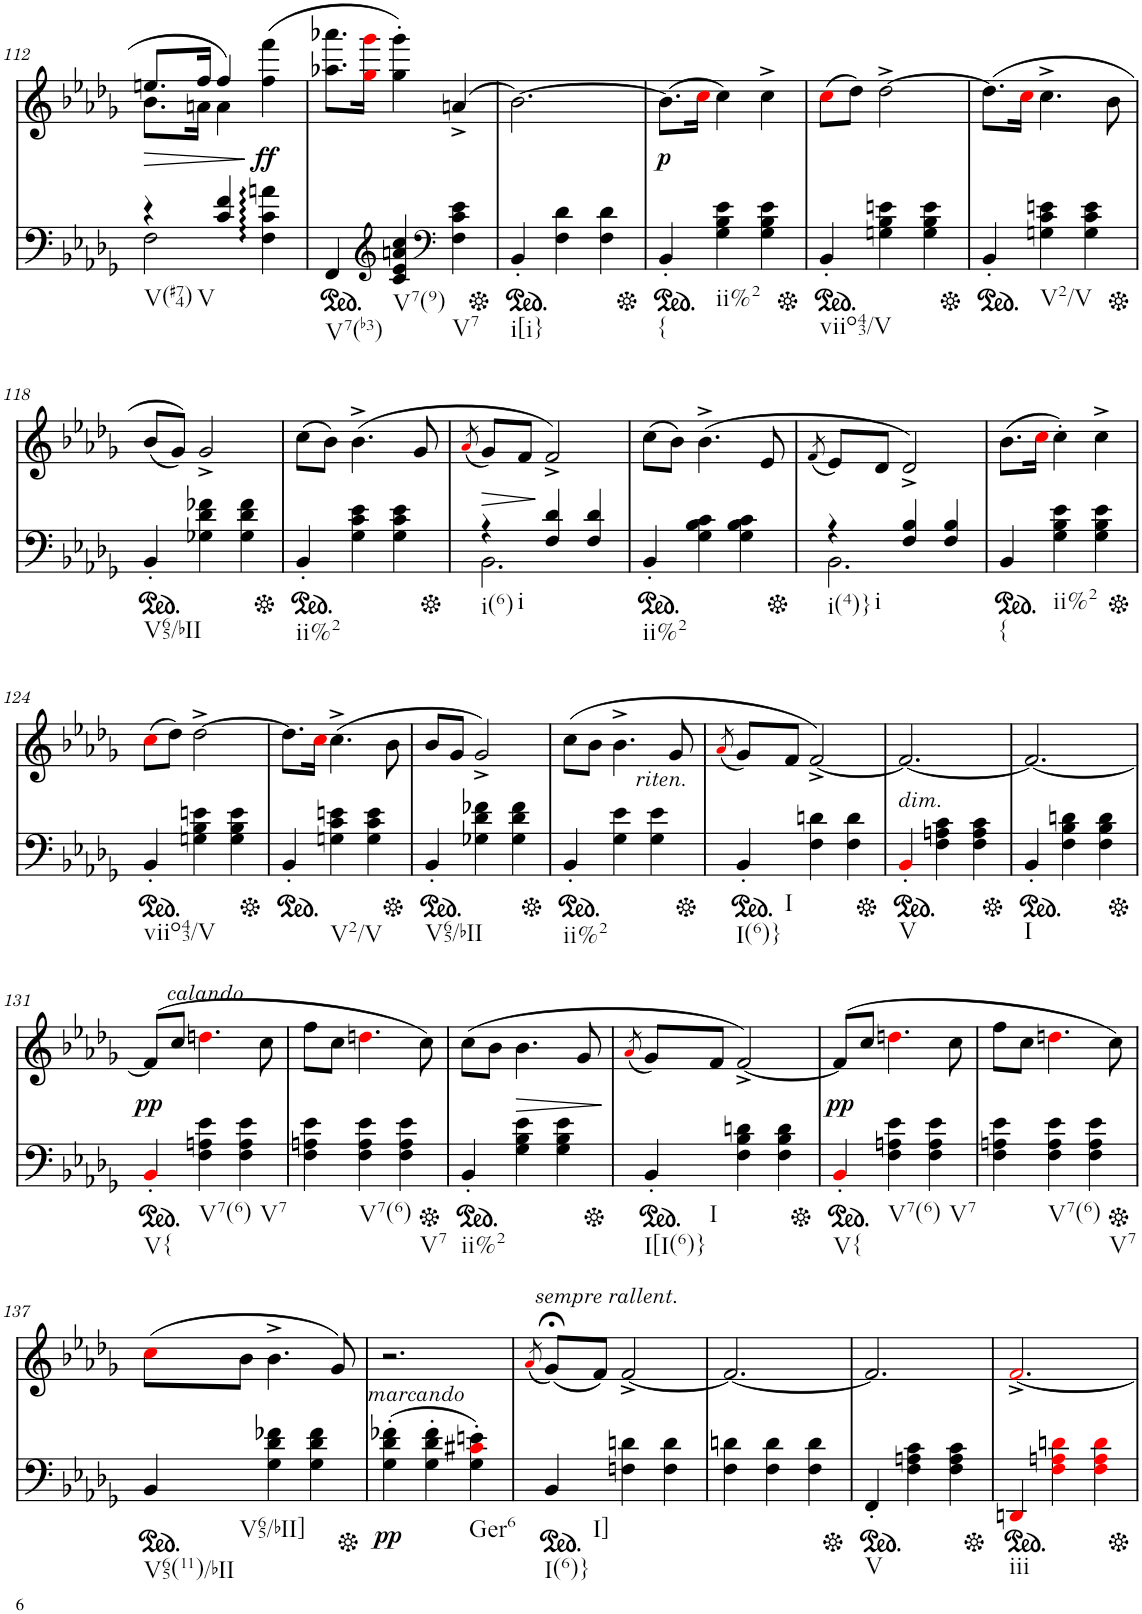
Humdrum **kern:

**kern	**dynam	**kern	**dynam
*part2	*part2	*part1	*part1
*staff2	*staff2	*staff1	*staff1
*I"piano	*	*I"piano	*
*I'Pno	*	*I'Pno	*
!!LO:PB:g=z
*clefF4	*	*clefG2	*
*k[b-e-a-d-g-]	*	*k[b-e-a-d-g-]	*
*M3/4	*	*M3/4	*
=112	=112	=112	=112
*^	*	*	*
!LO:TX:b:t=V(#74)	!	!	!	!
!LO:TX:b:t=V	!	!	!	!
!	!	!	!	!LO:HP:b
*	*	*	*^	*
4r	2F\	.	8.een/L	8.b-\L	>
.	.	.	16ff/Jk	16an\Jk	.
4c/ 4f/	.	.	4ff/	4a\	.
!	!	!	!	!	!LO:DY:n=1:b
4F\ 4c\ 4an\	4ryy	.	(4ff\ 4fff\	4ryy	] ff
*v	*v	*	*	*	*
*	*	*v	*v	*
=113	=113	=113	=113
*ped	*	*	*
*^	*	*^	*
!LO:TX:b:t=V7(b3)	!	!	!	!	!
*v	*v	*	*	*	*
*	*	*v	*v	*
4FF/	.	8.aa-X\ 8.aaa-X\L	.
.	.	16gg-i\ 16ggg-i\Jk	.
*clefG2	*	*	*
!LO:TX:b:t=V7(9)	!	!	!
4c/ 4e-/ 4an/ 4cc/	.	4gg-\' 4ggg-\')	.
*clefF4	*	*	*
!LO:TX:b:t=V7	!	!	!
4F\ 4c\ 4e-\	.	(4an^/	.
=114	=114	=114	=114
*Xped	*	*	*
*ped	*	*	*
!LO:TX:b:t=i[i}	!	!	!
4BB-'/	.	[2.b-\)	.
4F\ 4d-\	.	.	.
4F\ 4d-\	.	.	.
=115	=115	=115	=115
*Xped	*	*	*
*ped	*	*	*
!LO:TX:b:t={	!	!	!
!	!	!	!LO:DY:b
4BB-'/	.	(8.b-\L]	p
.	.	16cci\Jk	.
!LO:TX:b:t=ii%2	!	!	!
4G-\ 4B-\ 4e-\	.	4cc\)	.
4G-\ 4B-\ 4e-\	.	4cc^\	.
=116	=116	=116	=116
*Xped	*	*	*
*ped	*	*	*
!LO:TX:b:t=viio43/V	!	!	!
4BB-'/	.	(8cci\L	.
.	.	8dd-\J)	.
4Gn\ 4B-\ 4en\	.	[2dd-^\	.
4G\ 4B-\ 4e\	.	.	.
=117	=117	=117	=117
*Xped	*	*	*
*ped	*	*	*
4BB-'/	.	(8.dd-\L]	.
.	.	16cci\Jk	.
!LO:TX:b:t=V2/V	!	!	!
4Gn\ 4c\ 4en\	.	4.cc^\	.
4G\ 4c\ 4e\	.	.	.
.	.	8b-\	.
!!LO:LB:g=z
=118	=118	=118	=118
*Xped	*	*	*
*ped	*	*	*
!LO:TX:b:t=V65/bII	!	!	!
4BB-'/	.	(8b-/L	.
.	.	8g-/J))	.
4G-X\ 4d-\ 4f-X\	.	2g-^/	.
4G-\ 4d-\ 4f-\	.	.	.
=119	=119	=119	=119
*Xped	*	*	*
*ped	*	*	*
!LO:TX:b:t=ii%2	!	!	!
4BB-'/	.	(8cc\L	.
.	.	8b-\J)	.
4G-\ 4c\ 4e-\	.	(4.b-^\	.
4G-\ 4c\ 4e-\	.	.	.
.	.	8g-/	.
=120	=120	=120	=120
.	.	(8qa-i/	.
*Xped	*	*	*
*^	*	*	*
!LO:TX:b:t=i(6)	!	!	!	!
!LO:TX:b:t=i	!	!	!	!
4r	2.BB-\	.	8g-/L)	.
.	.	.	8f/J	.
4F/ 4d-/	.	.	2f^/)	.
4F/ 4d-/	.	.	.	.
*v	*v	*	*	*
=121	=121	=121	=121
*ped	*	*	*
!LO:TX:b:t=ii%2	!	!	!
4BB-'/	.	(8cc\L	.
.	.	8b-\J)	.
4G-\ 4B-\ 4c\	.	(4.b-^\	.
4G-\ 4B-\ 4c\	.	.	.
.	.	8e-/	.
=122	=122	=122	=122
.	.	(8qf/	.
*Xped	*	*	*
*^	*	*	*
!LO:TX:b:t=i(4)}	!	!	!	!
!LO:TX:b:t=i	!	!	!	!
4r	2.BB-\	.	8e-/L)	.
.	.	.	8d-/J	.
4F/ 4B-/	.	.	2d-^/)	.
4F/ 4B-/	.	.	.	.
*v	*v	*	*	*
=123	=123	=123	=123
*ped	*	*	*
!LO:TX:b:t={	!	!	!
4BB-/	.	(8.b-\L	.
.	.	16cci\Jk	.
!LO:TX:b:t=ii%2	!	!	!
4G-\ 4B-\ 4e-\	.	4cc'\)	.
4G-\ 4B-\ 4e-\	.	4cc^\	.
!!LO:LB:g=z
=124	=124	=124	=124
*Xped	*	*	*
*ped	*	*	*
!LO:TX:b:t=viio43/V	!	!	!
4BB-'/	.	(8cci\L	.
.	.	8dd-\J)	.
4Gn\ 4B-\ 4en\	.	[2dd-^\	.
4G\ 4B-\ 4e\	.	.	.
=125	=125	=125	=125
*Xped	*	*	*
*ped	*	*	*
4BB-'/	.	8.dd-\L]	.
.	.	16cci\Jk	.
!LO:TX:b:t=V2/V	!	!	!
4Gn\ 4c\ 4en\	.	(4.cc^\	.
4G\ 4c\ 4e\	.	.	.
.	.	8b-\	.
=126	=126	=126	=126
*Xped	*	*	*
*ped	*	*	*
!LO:TX:b:t=V65/bII	!	!	!
4BB-'/	.	8b-/L	.
.	.	8g-/J	.
4G-X\ 4d-\ 4f-X\	.	2g-^/)	.
4G-\ 4d-\ 4f-\	.	.	.
=127	=127	=127	=127
*Xped	*	*	*
*ped	*	*	*
!LO:TX:b:t=ii%2	!	!	!
4BB-'/	.	(8cc\L	.
.	.	8b-\J	.
!	!	!LO:TX:b:i:t=riten.	!
4G-\ 4e-\	.	4.b-^\	.
4G-\ 4e-\	.	.	.
.	.	8g-/	.
=128	=128	=128	=128
.	.	(8qa-i/	.
*Xped	*	*	*
*ped	*	*	*
!LO:TX:b:t=I(6)}	!	!	!
!LO:TX:b:t=I	!	!	!
4BB-'/	.	8g-/L)	.
.	.	8f/J	.
4F\ 4dn\	.	[2f^/)	.
4F\ 4d\	.	.	.
=129	=129	=129	=129
*Xped	*	*	*
*ped	*	*	*
!	!	!LO:TX:b:i:t=dim.	!
!LO:TX:b:t=V	!	!	!
4BB-'i/	.	2.f/_	.
4F\ 4An\ 4c\	.	.	.
4F\ 4A\ 4c\	.	.	.
=130	=130	=130	=130
*Xped	*	*	*
*ped	*	*	*
!LO:TX:b:t=I	!	!	!
4BB-'/	.	2.f/_	.
4F\ 4B-\ 4dn\	.	.	.
4F\ 4B-\ 4d\	.	.	.
!!LO:LB:g=z
=131	=131	=131	=131
*Xped	*	*	*
*ped	*	*	*
!	!	!LO:TX:b:i:t=calando	!
!LO:TX:b:t=V{	!	!	!
!	!	!	!LO:DY:b
4BB-'i/	.	(8f/L]	pp
.	.	8cc/J	.
!LO:TX:b:t=V7(6)	!	!	!
4F\ 4An\ 4e-\	.	4.ddni\	.
!LO:TX:b:t=V7	!	!	!
4F\ 4A\ 4e-\	.	.	.
.	.	8cc\	.
=132	=132	=132	=132
4F\ 4An\ 4e-\	.	8ff\L	.
.	.	8cc\J	.
!LO:TX:b:t=V7(6)	!	!	!
4F\ 4A\ 4e-\	.	4.ddni\	.
!LO:TX:b:t=V7	!	!	!
4F\ 4A\ 4e-\	.	.	.
.	.	8cc\)	.
=133	=133	=133	=133
*Xped	*	*	*
*ped	*	*	*
!LO:TX:b:t=ii%2	!	!	!
4BB-'/	.	(8cc\L	.
.	.	8b-\J	.
!	!	!	!LO:HP:b
4G-\ 4B-\ 4e-\	.	4.b-\	>
4G-\ 4B-\ 4e-\	.	.	.
.	.	8g-/	.
.	.	.	]
=134	=134	=134	=134
.	.	(8qa-i/	.
*Xped	*	*	*
*ped	*	*	*
!LO:TX:b:t=I[I(6)}	!	!	!
!LO:TX:b:t=I	!	!	!
4BB-'/	.	8g-/L)	.
.	.	8f/J	.
4F\ 4B-\ 4dn\	.	[2f^/)	.
4F\ 4B-\ 4d\	.	.	.
=135	=135	=135	=135
*Xped	*	*	*
*ped	*	*	*
!LO:TX:b:t=V{	!	!	!
!	!	!	!LO:DY:b
4BB-'i/	.	(8f/L]	pp
.	.	8cc/J	.
!LO:TX:b:t=V7(6)	!	!	!
4F\ 4An\ 4e-\	.	4.ddni\	.
!LO:TX:b:t=V7	!	!	!
4F\ 4A\ 4e-\	.	.	.
.	.	8cc\	.
=136	=136	=136	=136
4F\ 4An\ 4e-\	.	8ff\L	.
.	.	8cc\J	.
!LO:TX:b:t=V7(6)	!	!	!
4F\ 4A\ 4e-\	.	4.ddni\	.
!LO:TX:b:t=V7	!	!	!
4F\ 4A\ 4e-\	.	.	.
.	.	8cc\)	.
!!LO:LB:g=z
=137	=137	=137	=137
*Xped	*	*	*
*ped	*	*	*
!LO:TX:b:t=V65(11)/bII	!	!	!
!LO:TX:b:t=V65/bII]	!	!	!
4BB-/	.	(8cci\L	.
.	.	8b-\J	.
4G-\ 4d-\ 4f-X\	.	4.b-^\	.
4G-\ 4d-\ 4f-\	.	.	.
.	.	8g-/)	.
=138	=138	=138	=138
*Xped	*	*	*
!	!	!LO:TX:b:i:t=marcando	!
!	!LO:DY:b	!	!
(4G-\' 4d-\' 4f-X\'	pp	2.r	.
4G-\' 4d-\' 4f-\'	.	.	.
!LO:TX:b:t=Ger6	!	!	!
4G-\' 4c#Xi\' 4en\')	.	.	.
=139	=139	=139	=139
.	.	(8qa-i/	.
*ped	*	*	*
!	!	!LO:TX:b:i:t=sempre rallent.	!
!LO:TX:b:t=I(6)}	!	!	!
!LO:TX:b:t=I]	!	!	!
4BB-/	.	(8g-;</L)	.
.	.	8f/J)	.
4Fn\ 4dn\	.	[2f^/	.
4F\ 4d\	.	.	.
=140	=140	=140	=140
4F\ 4dn\	.	2.f/_	.
4F\ 4d\	.	.	.
4F\ 4d\	.	.	.
=141	=141	=141	=141
*Xped	*	*	*
*ped	*	*	*
!LO:TX:b:t=V	!	!	!
4FF'/	.	2.f/]	.
4F\ 4An\ 4c\	.	.	.
4F\ 4A\ 4c\	.	.	.
=142	=142	=142	=142
*Xped	*	*	*
*ped	*	*	*
!LO:TX:b:t=iii	!	!	!
4DDni/	.	[2.f^i/	.
4Fi\ 4Ani\ 4dni\	.	.	.
4Fi\ 4Ai\ 4di\	.	.	.
*Xped	*	*	*
=	=	=	=
*-	*-	*-	*-
